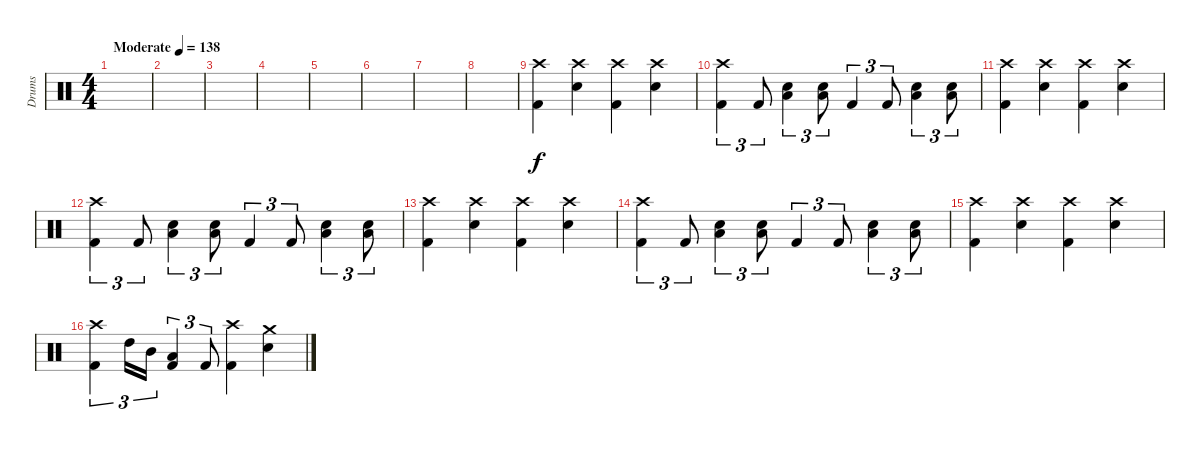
\track ("Drums" "Drums") {instrument percussion}
\staff {score}
\articulation defaults
\ts (4 4)
\tempo (138 "Moderate")
\clef neutral
\ks c
|
|
|
|
|
|
|
|
("Crash high (hit)" "Kick (hit) 2").4 ("Crash high (hit)" "Electric Snare (hit)").4 ("Crash high (hit)" "Kick (hit) 2").4 ("Crash high (hit)" "Electric Snare (hit)").4 |
("Crash high (hit)" "Kick (hit) 2").4{tu (3 2)} "Kick (hit) 2".8{tu (3 2)} ("Low Tom (hit)" "Electric Snare (hit)").4{tu (3 2)} ("Low Tom (hit)" "Electric Snare (hit)").8{tu (3 2)} "Kick (hit) 2".4{tu (3 2)} "Kick (hit) 2".8{tu (3 2)} ("Low Tom (hit)" "Electric Snare (hit)").4{tu (3 2)} ("Low Tom (hit)" "Electric Snare (hit)").8{tu (3 2)} |
("Crash high (hit)" "Kick (hit) 2").4 ("Crash high (hit)" "Electric Snare (hit)").4 ("Crash high (hit)" "Kick (hit) 2").4 ("Crash high (hit)" "Electric Snare (hit)").4 |
("Crash high (hit)" "Kick (hit) 2").4{tu (3 2)} "Kick (hit) 2".8{tu (3 2)} ("Low Tom (hit)" "Electric Snare (hit)").4{tu (3 2)} ("Low Tom (hit)" "Electric Snare (hit)").8{tu (3 2)} "Kick (hit) 2".4{tu (3 2)} "Kick (hit) 2".8{tu (3 2)} ("Low Tom (hit)" "Electric Snare (hit)").4{tu (3 2)} ("Low Tom (hit)" "Electric Snare (hit)").8{tu (3 2)} |
("Crash high (hit)" "Kick (hit) 2").4 ("Crash high (hit)" "Electric Snare (hit)").4 ("Crash high (hit)" "Kick (hit) 2").4 ("Crash high (hit)" "Electric Snare (hit)").4 |
("Crash high (hit)" "Kick (hit) 2").4{tu (3 2)} "Kick (hit) 2".8{tu (3 2)} ("Low Tom (hit)" "Electric Snare (hit)").4{tu (3 2)} ("Low Tom (hit)" "Electric Snare (hit)").8{tu (3 2)} "Kick (hit) 2".4{tu (3 2)} "Kick (hit) 2".8{tu (3 2)} ("Low Tom (hit)" "Electric Snare (hit)").4{tu (3 2)} ("Low Tom (hit)" "Electric Snare (hit)").8{tu (3 2)} |
("Crash high (hit)" "Kick (hit) 2").4 ("Crash high (hit)" "Electric Snare (hit)").4 ("Crash high (hit)" "Kick (hit) 2").4 ("Crash high (hit)" "Electric Snare (hit)").4 |
("Crash high (hit)" "Kick (hit) 2").4{tu (3 2)} "High Tom (hit)".16{tu (3 2)} "Mid Tom (hit)".16{tu (3 2)} ("Low Tom (hit)" "Kick (hit) 2").4{tu (3 2)} "Kick (hit) 2".8{tu (3 2)} ("Crash high (hit)" "Kick (hit) 2").4 ("Crash medium (hit)" "Electric Snare (hit)").4
